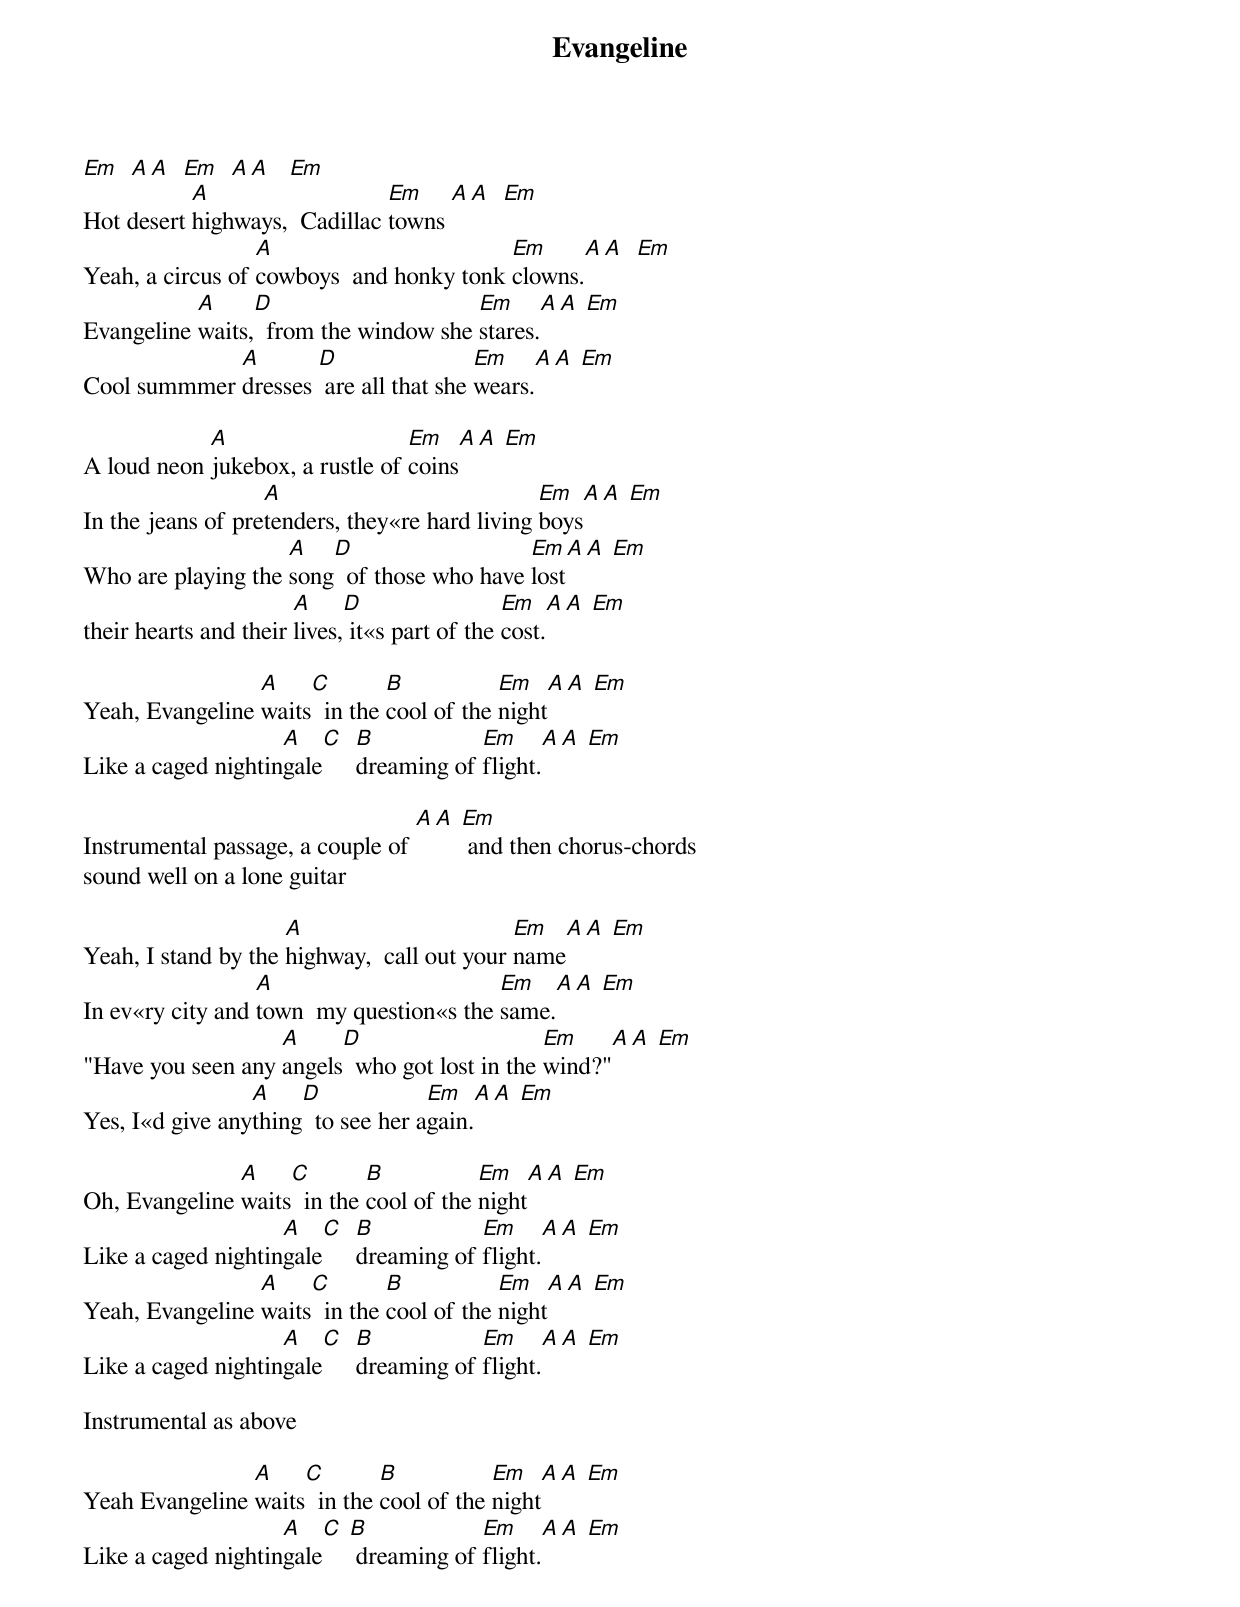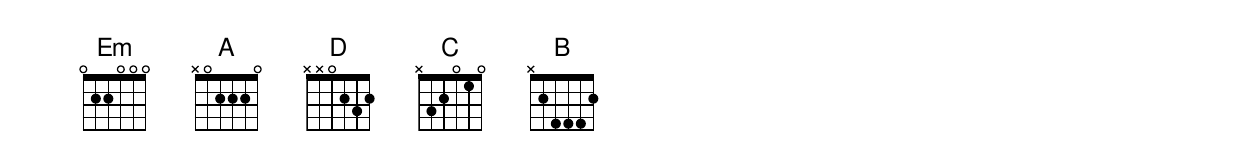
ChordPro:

{title: Evangeline}
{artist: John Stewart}
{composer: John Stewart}
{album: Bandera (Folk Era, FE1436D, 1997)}

[Em]  [A][A]  [Em]  [A][A]   [Em]
Hot desert [A]highways,  Cadillac [Em]towns [A][A]  [Em]
Yeah, a circus of [A]cowboys  and honky tonk [Em]clowns.[A][A]  [Em]
Evangeline [A]waits,[D]  from the window she [Em]stares.[A][A] [Em]
Cool summmer [A]dresses [D] are all that she [Em]wears.[A][A] [Em]

A loud neon [A]jukebox, a rustle of [Em]coins[A][A] [Em]
In the jeans of pre[A]tenders, they«re hard living [Em]boys[A][A] [Em]
Who are playing the [A]song[D]  of those who have [Em]lost[A][A] [Em]
their hearts and their [A]lives,[D] it«s part of the [Em]cost.[A][A] [Em]

Yeah, Evangeline [A]waits[C]  in the [B]cool of the [Em]night[A][A] [Em]
Like a caged nightin[A]gale[C]  [B]dreaming of [Em]flight.[A][A] [Em]

Instrumental passage, a couple of [A][A] [Em] and then chorus-chords
sound well on a lone guitar

Yeah, I stand by the [A]highway,  call out your [Em]name[A][A] [Em]
In ev«ry city and [A]town  my question«s the [Em]same.[A][A] [Em]
"Have you seen any [A]angels[D]  who got lost in the [Em]wind?"[A][A] [Em]
Yes, I«d give any[A]thing[D]  to see her a[Em]gain.[A][A] [Em]

Oh, Evangeline [A]waits[C]  in the [B]cool of the [Em]night[A][A] [Em]
Like a caged nightin[A]gale[C]  [B]dreaming of [Em]flight.[A][A] [Em]
Yeah, Evangeline [A]waits[C]  in the [B]cool of the [Em]night[A][A] [Em]
Like a caged nightin[A]gale[C]  [B]dreaming of [Em]flight.[A][A] [Em]

Instrumental as above

Yeah Evangeline [A]waits[C]  in the [B]cool of the [Em]night[A][A] [Em]
Like a caged nightin[A]gale[C] [B] dreaming of [Em]flight.[A][A] [Em]
